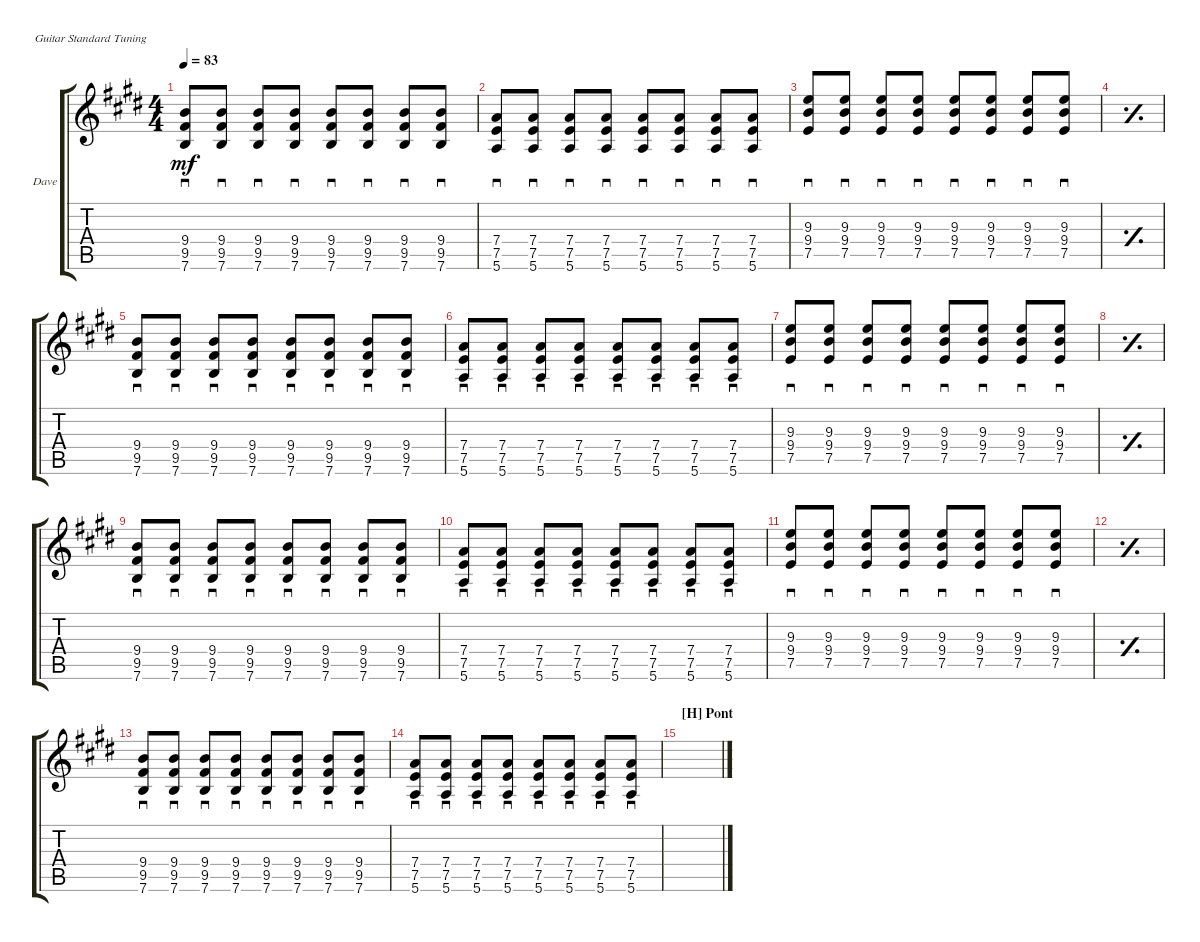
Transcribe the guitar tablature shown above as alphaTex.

\defaultSystemsLayout 4
\bracketExtendMode groupsimilarinstruments
\firstSystemTrackNameOrientation horizontal
\otherSystemsTrackNameOrientation horizontal
\track ("Guitar I - Dave Grohl" "Dave") {instrument overdrivenguitar}
\staff {score tabs}
\tuning (E4 B3 G3 D3 A2 E2)
\ts (4 4)
\tempo 83
\clef g2
\ks e
(7.6 9.5 9.4).8{sd dy mf} (7.6 9.5 9.4).8{sd} (7.6 9.5 9.4).8{sd} (7.6 9.5 9.4).8{sd} (7.6 9.5 9.4).8{sd} (7.6 9.5 9.4).8{sd} (7.6 9.5 9.4).8{sd} (7.6 9.5 9.4).8{sd} |
(7.4 7.5 5.6).8{sd} (7.4 7.5 5.6).8{sd} (7.4 7.5 5.6).8{sd} (7.4 7.5 5.6).8{sd} (7.4 7.5 5.6).8{sd} (7.4 7.5 5.6).8{sd} (7.4 7.5 5.6).8{sd} (7.4 7.5 5.6).8{sd} |
(7.5 9.4 9.3).8{sd} (7.5 9.4 9.3).8{sd} (7.5 9.4 9.3).8{sd} (7.5 9.4 9.3).8{sd} (7.5 9.4 9.3).8{sd} (7.5 9.4 9.3).8{sd} (7.5 9.4 9.3).8{sd} (7.5 9.4 9.3).8{sd} |
\simile simple
|
\simile none
(7.6 9.5 9.4).8{sd} (7.6 9.5 9.4).8{sd} (7.6 9.5 9.4).8{sd} (7.6 9.5 9.4).8{sd} (7.6 9.5 9.4).8{sd} (7.6 9.5 9.4).8{sd} (7.6 9.5 9.4).8{sd} (7.6 9.5 9.4).8{sd} |
(7.4 7.5 5.6).8{sd} (7.4 7.5 5.6).8{sd} (7.4 7.5 5.6).8{sd} (7.4 7.5 5.6).8{sd} (7.4 7.5 5.6).8{sd} (7.4 7.5 5.6).8{sd} (7.4 7.5 5.6).8{sd} (7.4 7.5 5.6).8{sd} |
(7.5 9.4 9.3).8{sd} (7.5 9.4 9.3).8{sd} (7.5 9.4 9.3).8{sd} (7.5 9.4 9.3).8{sd} (7.5 9.4 9.3).8{sd} (7.5 9.4 9.3).8{sd} (7.5 9.4 9.3).8{sd} (7.5 9.4 9.3).8{sd} |
\simile simple
|
\simile none
(7.6 9.5 9.4).8{sd} (7.6 9.5 9.4).8{sd} (7.6 9.5 9.4).8{sd} (7.6 9.5 9.4).8{sd} (7.6 9.5 9.4).8{sd} (7.6 9.5 9.4).8{sd} (7.6 9.5 9.4).8{sd} (7.6 9.5 9.4).8{sd} |
(7.4 7.5 5.6).8{sd} (7.4 7.5 5.6).8{sd} (7.4 7.5 5.6).8{sd} (7.4 7.5 5.6).8{sd} (7.4 7.5 5.6).8{sd} (7.4 7.5 5.6).8{sd} (7.4 7.5 5.6).8{sd} (7.4 7.5 5.6).8{sd} |
(7.5 9.4 9.3).8{sd} (7.5 9.4 9.3).8{sd} (7.5 9.4 9.3).8{sd} (7.5 9.4 9.3).8{sd} (7.5 9.4 9.3).8{sd} (7.5 9.4 9.3).8{sd} (7.5 9.4 9.3).8{sd} (7.5 9.4 9.3).8{sd} |
\simile simple
|
\simile none
(7.6 9.5 9.4).8{sd} (7.6 9.5 9.4).8{sd} (7.6 9.5 9.4).8{sd} (7.6 9.5 9.4).8{sd} (7.6 9.5 9.4).8{sd} (7.6 9.5 9.4).8{sd} (7.6 9.5 9.4).8{sd} (7.6 9.5 9.4).8{sd} |
(7.4 7.5 5.6).8{sd} (7.4 7.5 5.6).8{sd} (7.4 7.5 5.6).8{sd} (7.4 7.5 5.6).8{sd} (7.4 7.5 5.6).8{sd} (7.4 7.5 5.6).8{sd} (7.4 7.5 5.6).8{sd} (7.4 7.5 5.6).8{sd} |
\section ("H" "Pont")
